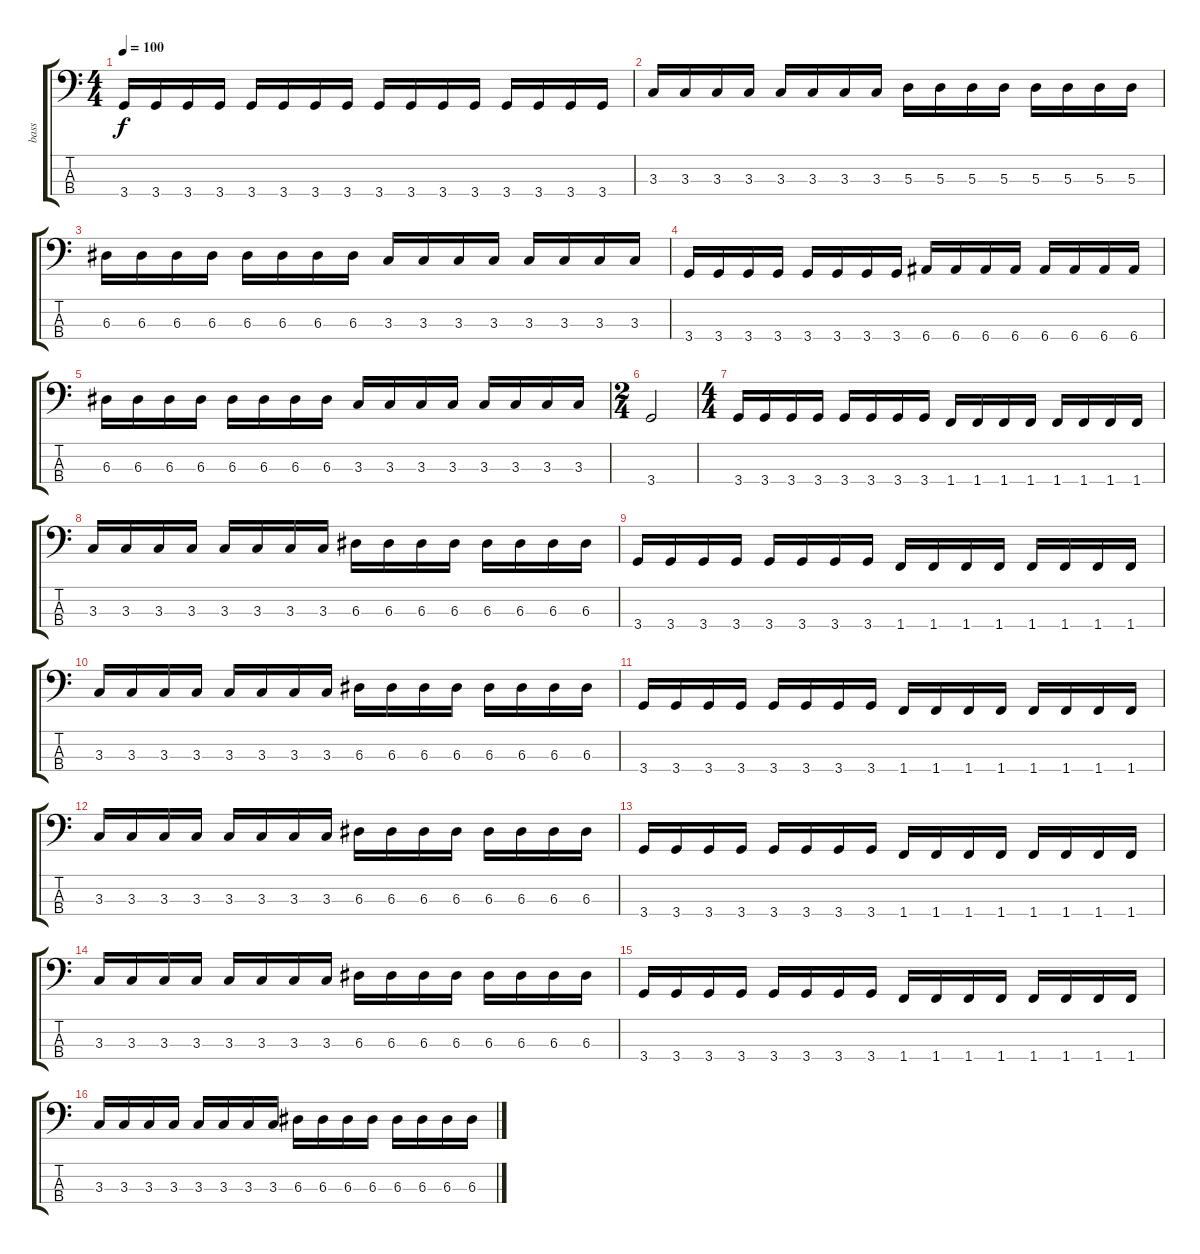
\track ("bass" "bass") {instrument electricbasspick}
\staff {score tabs}
\tuning (G2 D2 A1 E1) {hide}
\ts (4 4)
\tempo 100
\clef f4
\ks c
3.4.16{dy f} 3.4.16 3.4.16 3.4.16 3.4.16 3.4.16 3.4.16 3.4.16 3.4.16 3.4.16 3.4.16 3.4.16 3.4.16 3.4.16 3.4.16 3.4.16 |
3.3.16 3.3.16 3.3.16 3.3.16 3.3.16 3.3.16 3.3.16 3.3.16 5.3.16 5.3.16 5.3.16 5.3.16 5.3.16 5.3.16 5.3.16 5.3.16 |
6.3.16{instrument electricbasspick} 6.3.16 6.3.16 6.3.16 6.3.16 6.3.16 6.3.16 6.3.16 3.3.16 3.3.16 3.3.16 3.3.16 3.3.16 3.3.16 3.3.16 3.3.16 |
3.4.16 3.4.16 3.4.16 3.4.16 3.4.16 3.4.16 3.4.16 3.4.16 6.4.16 6.4.16 6.4.16 6.4.16 6.4.16 6.4.16 6.4.16 6.4.16 |
6.3.16 6.3.16 6.3.16 6.3.16 6.3.16 6.3.16 6.3.16 6.3.16 3.3.16 3.3.16 3.3.16 3.3.16 3.3.16 3.3.16 3.3.16 3.3.16 |
\ts (2 4)
3.4.2 |
\ts (4 4)
3.4.16 3.4.16 3.4.16 3.4.16 3.4.16 3.4.16 3.4.16 3.4.16 1.4.16 1.4.16 1.4.16 1.4.16 1.4.16 1.4.16 1.4.16 1.4.16 |
3.3.16 3.3.16 3.3.16 3.3.16 3.3.16 3.3.16 3.3.16 3.3.16 6.3.16 6.3.16 6.3.16 6.3.16 6.3.16 6.3.16 6.3.16 6.3.16 |
3.4.16 3.4.16 3.4.16 3.4.16 3.4.16 3.4.16 3.4.16 3.4.16 1.4.16 1.4.16 1.4.16 1.4.16 1.4.16 1.4.16 1.4.16 1.4.16 |
3.3.16 3.3.16 3.3.16 3.3.16 3.3.16 3.3.16 3.3.16 3.3.16 6.3.16 6.3.16 6.3.16 6.3.16 6.3.16 6.3.16 6.3.16 6.3.16 |
3.4.16 3.4.16 3.4.16 3.4.16 3.4.16 3.4.16 3.4.16 3.4.16 1.4.16 1.4.16 1.4.16 1.4.16 1.4.16 1.4.16 1.4.16 1.4.16 |
3.3.16 3.3.16 3.3.16 3.3.16 3.3.16 3.3.16 3.3.16 3.3.16 6.3.16 6.3.16 6.3.16 6.3.16 6.3.16 6.3.16 6.3.16 6.3.16 |
3.4.16 3.4.16 3.4.16 3.4.16 3.4.16 3.4.16 3.4.16 3.4.16 1.4.16 1.4.16 1.4.16 1.4.16 1.4.16 1.4.16 1.4.16 1.4.16 |
3.3.16 3.3.16 3.3.16 3.3.16 3.3.16 3.3.16 3.3.16 3.3.16 6.3.16 6.3.16 6.3.16 6.3.16 6.3.16 6.3.16 6.3.16 6.3.16 |
3.4.16{instrument electricbasspick} 3.4.16 3.4.16 3.4.16 3.4.16 3.4.16 3.4.16 3.4.16 1.4.16 1.4.16 1.4.16 1.4.16 1.4.16 1.4.16 1.4.16 1.4.16 |
3.3.16 3.3.16 3.3.16 3.3.16 3.3.16 3.3.16 3.3.16 3.3.16 6.3.16 6.3.16 6.3.16 6.3.16 6.3.16 6.3.16 6.3.16 6.3.16
